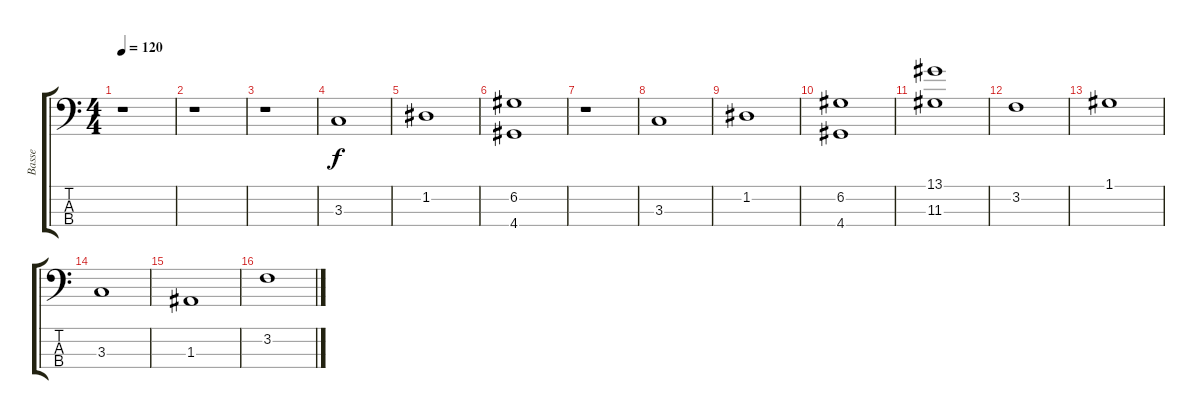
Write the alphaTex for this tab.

\track ("Basse" "Basse") {instrument electricbassfinger}
\staff {score tabs}
\tuning (G2 D2 A1 E1) {hide}
\ts (4 4)
\tempo 120
\clef f4
\ks c
r.1{dy f instrument electricbassfinger} |
r.1 |
r.1 |
3.3.1 |
1.2.1 |
(6.2 4.4).1 |
r.1 |
3.3.1 |
1.2.1 |
(6.2 4.4).1 |
(13.1 11.3).1 |
3.2.1 |
1.1.1 |
3.3.1 |
1.3.1 |
3.2.1
